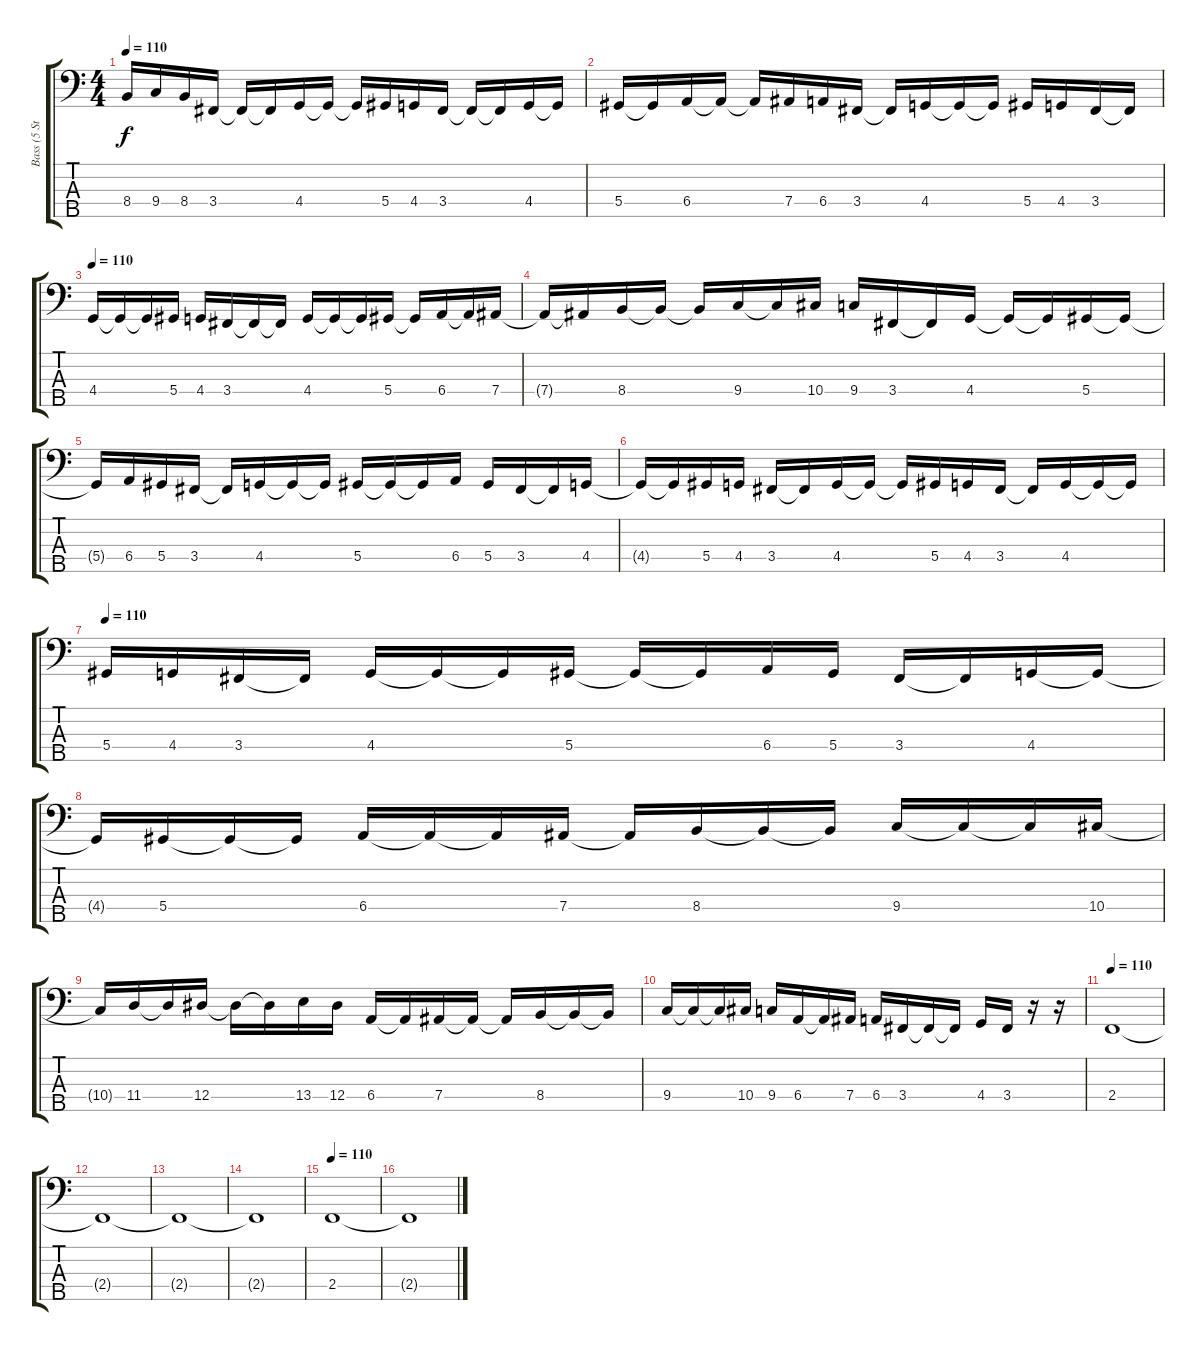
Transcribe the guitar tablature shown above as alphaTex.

\track ("Bass (5 String Bass - A#)" "Bass (5 St") {instrument electricbasspick}
\staff {score tabs}
\tuning (Gb2 Db2 Ab1 Eb1 Bb0) {hide}
\ts (4 4)
\tempo 110
\clef f4
\ks c
8.4{t}.16{dy f} 9.4.16 8.4.16 3.4.16 3.4{t}.16 3.4{t}.16 4.4.16 4.4{t}.16 4.4{t}.16 5.4.16 4.4.16 3.4.16 3.4{t}.16 3.4{t}.16 4.4.16 4.4{t}.16 |
5.4.16 5.4{t}.16 6.4.16 6.4{t}.16 6.4{t}.16 7.4.16 6.4.16 3.4.16 3.4{t}.16 4.4.16 4.4{t}.16 4.4{t}.16 5.4.16 4.4.16 3.4.16 3.4{t}.16 |
\tempo 110
4.4.16 4.4{t}.16 4.4{t}.16 5.4.16 4.4.16 3.4.16 3.4{t}.16 3.4{t}.16 4.4.16 4.4{t}.16 4.4{t}.16 5.4.16 5.4{t}.16 6.4.16 6.4{t}.16 7.4.16 |
7.4{t}.16 7.4{t}.16 8.4.16 8.4{t}.16 8.4{t}.16 9.4.16 9.4{t}.16 10.4.16 9.4.16 3.4.16 3.4{t}.16 4.4.16 4.4{t}.16 4.4{t}.16 5.4.16 5.4{t}.16 |
5.4{t}.16 6.4.16 5.4.16 3.4.16 3.4{t}.16 4.4.16 4.4{t}.16 4.4{t}.16 5.4.16 5.4{t}.16 5.4{t}.16 6.4.16 5.4.16 3.4.16 3.4{t}.16 4.4.16 |
4.4{t}.16 4.4{t}.16 5.4.16 4.4.16 3.4.16 3.4{t}.16 4.4.16 4.4{t}.16 4.4{t}.16 5.4.16 4.4.16 3.4.16 3.4{t}.16 4.4.16 4.4{t}.16 4.4{t}.16 |
\tempo 110
5.4.16 4.4.16 3.4.16 3.4{t}.16 4.4.16 4.4{t}.16 4.4{t}.16 5.4.16 5.4{t}.16 5.4{t}.16 6.4.16 5.4.16 3.4.16 3.4{t}.16 4.4.16 4.4{t}.16 |
4.4{t}.16 5.4.16 5.4{t}.16 5.4{t}.16 6.4.16 6.4{t}.16 6.4{t}.16 7.4.16 7.4{t}.16 8.4.16 8.4{t}.16 8.4{t}.16 9.4.16 9.4{t}.16 9.4{t}.16 10.4.16 |
10.4{t}.16 11.4.16 11.4{t}.16 12.4.16 12.4{t}.16 12.4{t}.16 13.4.16 12.4.16 6.4.16 6.4{t}.16 7.4.16 7.4{t}.16 7.4{t}.16 8.4.16 8.4{t}.16 8.4{t}.16 |
9.4.16 9.4{t}.16 9.4{t}.16 10.4.16 9.4.16 6.4.16 6.4{t}.16 7.4.16 6.4.16 3.4.16 3.4{t}.16 3.4{t}.16 4.4.16 3.4.16 r.16 r.16 |
\tempo 110
2.4.1 |
2.4{t}.1 |
2.4{t}.1 |
2.4{t}.1 |
\tempo 110
2.4.1 |
2.4{t}.1
